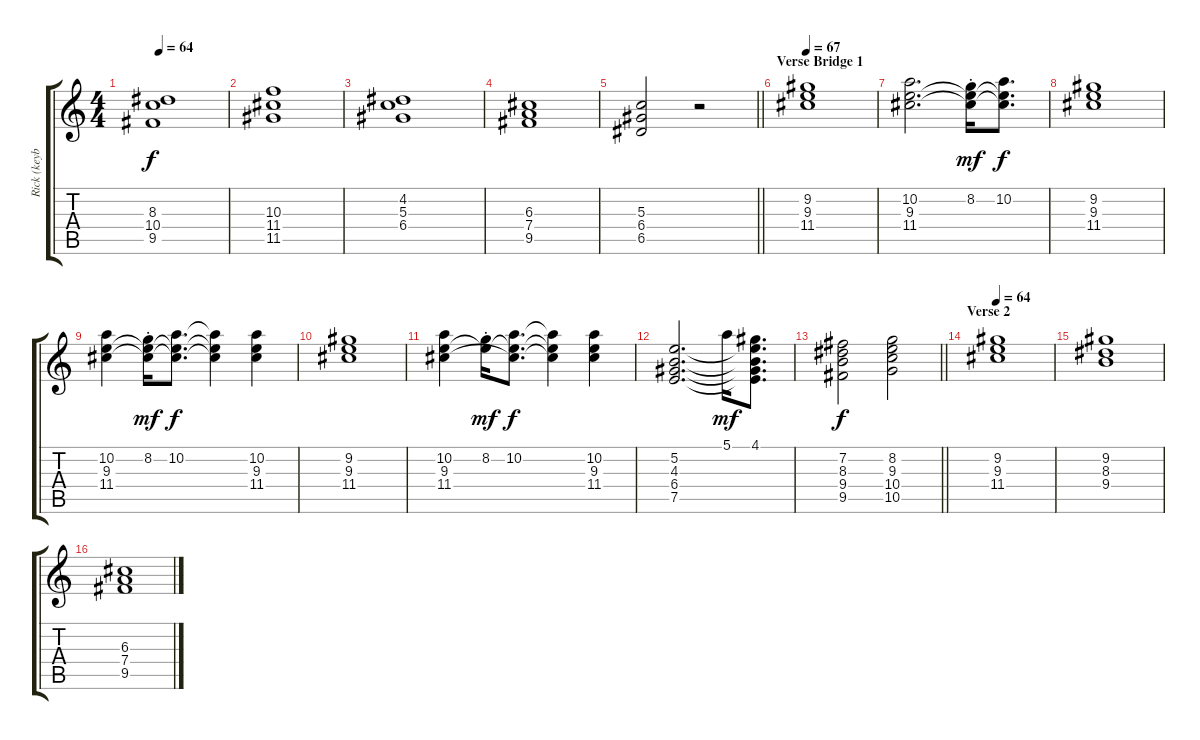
\track ("Rick (keyboard 1 - up.manual)" "Rick (keyb") {instrument drawbarorgan}
\staff {score tabs}
\tuning (E5 B4 G4 D4 A3 E3) {hide}
\ts (4 4)
\tempo 64
\clef g2
\ks c
(8.3 10.4 9.5).1{dy f} |
(10.3 11.4 11.5).1 |
(4.2 5.3 6.4).1 |
(6.3 7.4 9.5).1 |
\barLineRight lightlight
(5.3 6.4 6.5).2 r.2 |
\section ("" "Verse Bridge 1")
\tempo 67
(9.2 9.3 11.4).1 |
(10.2 9.3 11.4).2{d} (8.2{st} 9.3{t} 11.4{t}).16{dy mf} (10.2 9.3{t} 11.4{t}).8{d dy f} |
(9.2 9.3 11.4).1 |
(10.2 9.3 11.4).4 (8.2{st} 9.3{t} 11.4{t}).16{dy mf} (10.2 9.3{t} 11.4{t}).8{d dy f} (10.2{t} 9.3{t} 11.4{t}).4 (10.2 9.3 11.4).4 |
(9.2 9.3 11.4).1 |
(10.2 9.3 11.4).4 (8.2{st} 9.3{t}).16{dy mf} (10.2 9.3{t} 11.4{t}).8{d dy f} (10.2{t} 9.3{t} 11.4{t}).4 (10.2 9.3 11.4).4 |
(5.2 4.3 6.4 7.5).2{d} 5.1.16{dy mf} (4.1 5.2{t} 4.3{t} 6.4{t} 7.5{t}).8{d} |
\barLineRight lightlight
(7.2 8.3 9.4 9.5).2{dy f} (8.2 9.3 10.4 10.5).2 |
\section ("" "Verse 2")
\tempo 64
(9.2 9.3 11.4).1 |
(9.2 8.3 9.4).1 |
(6.3 7.4 9.5).1
